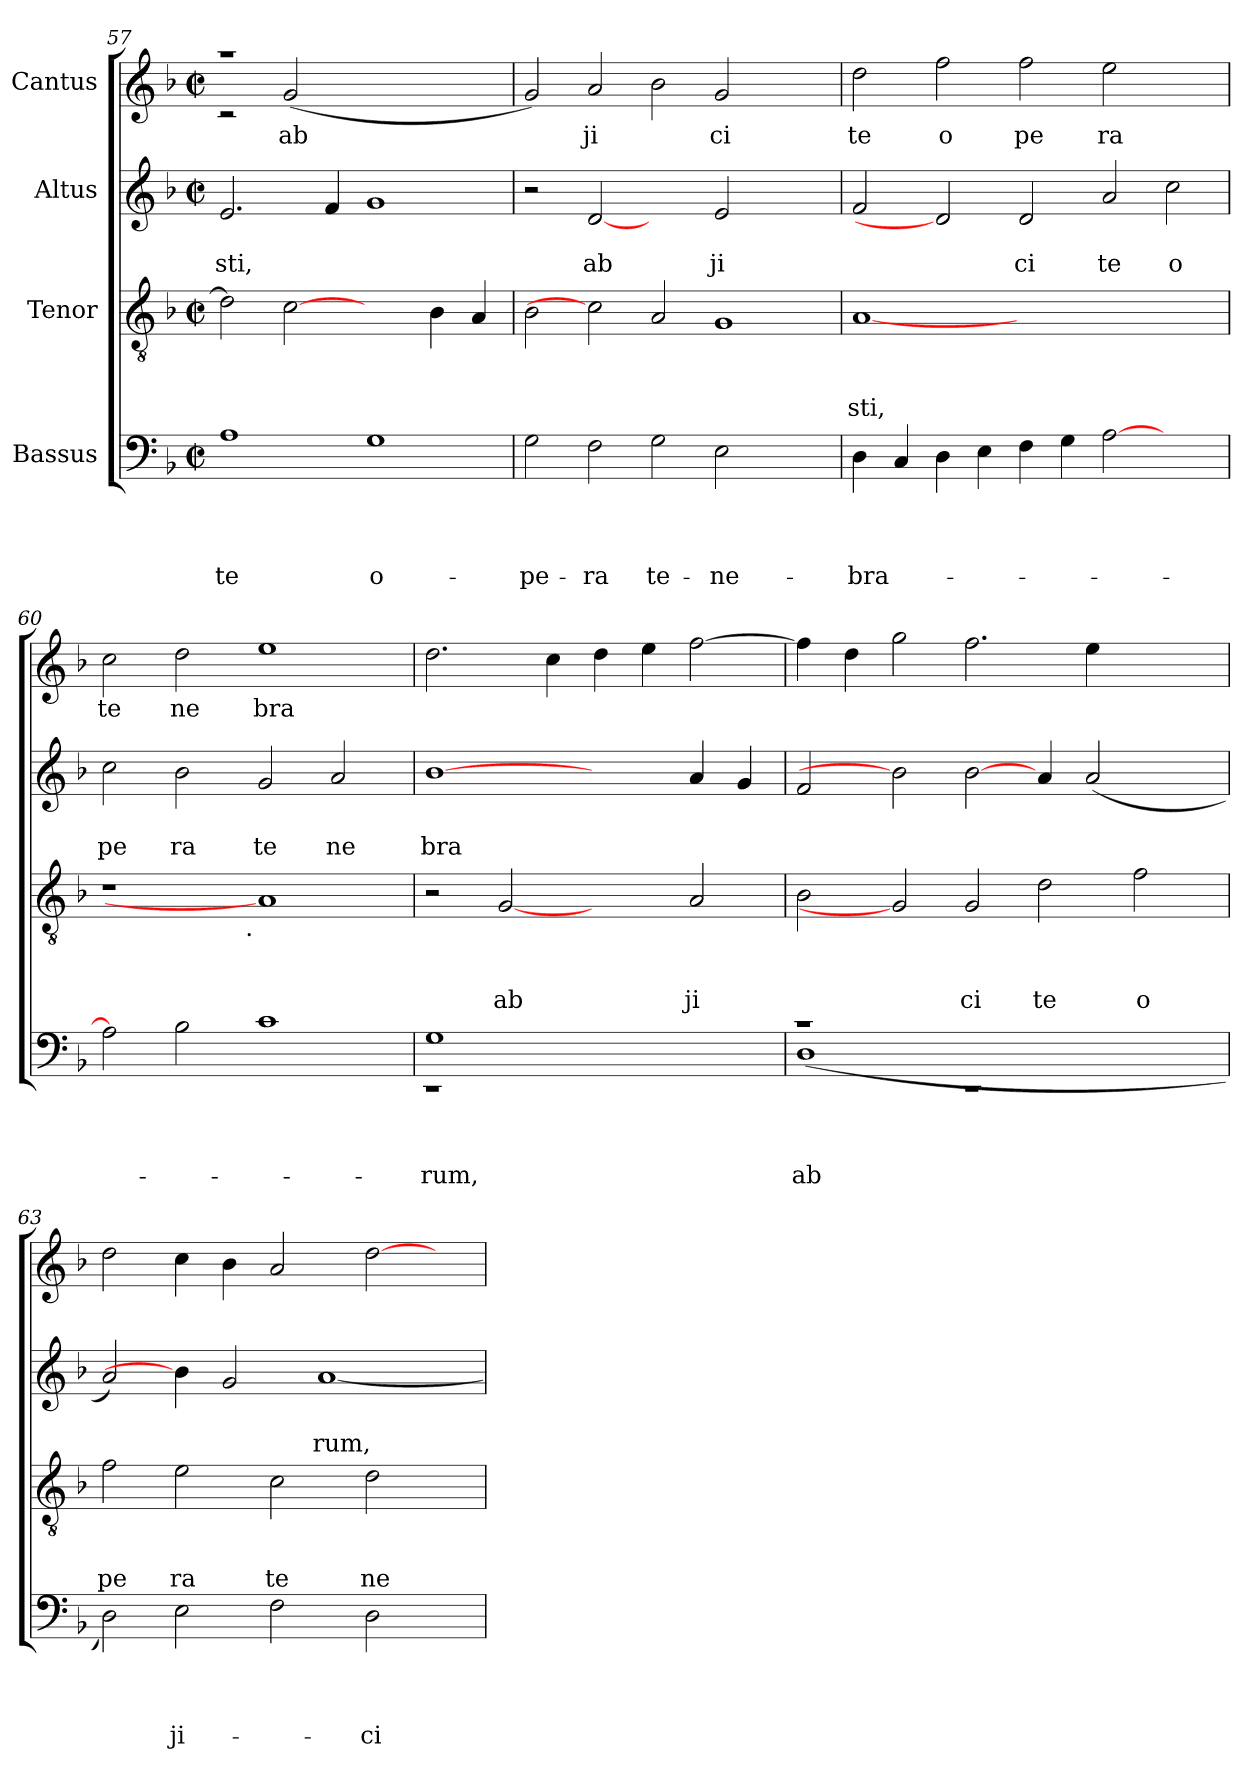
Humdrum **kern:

**kern	**text	**text	**text	**text	**kern	**text	**text	**text	**kern	**text	**text	**kern	**text
*part4	*part4	*part4	*part4	*part4	*part3	*part3	*part3	*part3	*part2	*part2	*part2	*part1	*part1
*staff4	*staff4	*staff4	*staff4	*staff4	*staff3	*staff3	*staff3	*staff3	*staff2	*staff2	*staff2	*staff1	*staff1
*I"Bassus	*	*	*	*	*I"Tenor	*	*	*	*I"Altus	*	*	*I"Cantus	*
*clefF4	*	*	*	*	*clefGv2	*	*	*	*clefG2	*	*	*clefG2	*
*k[b-]	*	*	*	*	*k[b-]	*	*	*	*k[b-]	*	*	*k[b-]	*
*F:	*	*	*	*	*F:	*	*	*	*F:	*	*	*F:	*
*M2/2	*	*	*	*	*M2/2	*	*	*	*M2/2	*	*	*M2/2	*
*met(c|)	*	*	*	*	*met(c|)	*	*	*	*met(c|)	*	*	*met(c|)	*
=57	=57	=57	=57	=57	=57	=57	=57	=57	=57	=57	=57	=57	=57
!	!	!	!	!LO:LY:b	!	!	!	!	!	!	!LO:LY:b	!	!
*	*	*	*	*	*	*	*	*	*	*	*	*^	*
1A	.	.	.	-te	2d\]	.	.	.	2.e/	.	-sti,	1raa	2rc	.
!	!	!	!	!	!	!	!	!	!	!	!	!	!	!LO:LY:b
.	.	.	.	.	[2c	.	.	.	.	.	.	.	(<2g/	ab
.	.	.	.	.	.	.	.	.	4f/	.	.	.	.	.
!	!	!	!	!LO:LY:b	!	!	!	!	!	!	!	!	!	!
1G	.	.	.	o-	2ryy	.	.	.	1g	.	.	1ryy	1ryy	.
.	.	.	.	.	4B-\	.	.	.	.	.	.	.	.	.
.	.	.	.	.	4A/	.	.	.	.	.	.	.	.	.
*	*	*	*	*	*	*	*	*	*	*	*	*v	*v	*
!!LO:LB:g=z
=58	=58	=58	=58	=58	=58	=58	=58	=58	=58	=58	=58	=58	=58
!	!	!	!	!LO:LY:b	!	!	!	!	!	!	!	!	!
2G\	.	.	.	-pe-	2B-\	.	.	.	2r	.	.	2g/)	.
!	!	!	!	!LO:LY:b	!	!	!	!	!	!	!LO:LY:b	!	!LO:LY:b
2F\	.	.	.	-ra	2c]	.	.	.	[2d	.	ab	2a/	ji
!	!	!	!	!LO:LY:b	!	!	!	!	!	!	!	!	!
2G\	.	.	.	te-	2A/	.	.	.	2ryy	.	.	2b-\	.
!	!	!	!	!LO:LY:b	!	!	!	!	!	!	!LO:LY:b	!	!LO:LY:b
2E\	.	.	.	-ne-	1G	.	.	.	2e/	.	ji	2g/	ci
2ryy	.	.	.	.	.	.	.	.	2ryy	.	.	2ryy	.
=59	=59	=59	=59	=59	=59	=59	=59	=59	=59	=59	=59	=59	=59
!	!	!	!	!LO:LY:b	!	!	!	!LO:LY:b	!	!	!	!	!LO:LY:b
4D\	.	.	.	-bra-	[1A	.	.	sti,	2f/	.	.	2dd\	te
4C/	.	.	.	.	.	.	.	.	.	.	.	.	.
!	!	!	!	!	!	!	!	!	!	!	!	!	!LO:LY:b
4D\	.	.	.	.	.	.	.	.	2d]	.	.	2ff\	o
4E\	.	.	.	.	.	.	.	.	.	.	.	.	.
!	!	!	!	!	!	!	!	!	!	!	!LO:LY:b	!	!LO:LY:b
4F\	.	.	.	.	1.ryy	.	.	.	2d/	.	ci	2ff\	pe
4G\	.	.	.	.	.	.	.	.	.	.	.	.	.
!	!	!	!	!	!	!	!	!	!	!	!LO:LY:b	!	!LO:LY:b
[>2A\	.	.	.	.	.	.	.	.	2a/	.	te	2ee\	ra
!	!	!	!	!	!	!	!	!	!	!	!LO:LY:b	!	!
2ryy	.	.	.	.	.	.	.	.	2cc\	.	o	2ryy	.
=60	=60	=60	=60	=60	=60	=60	=60	=60	=60	=60	=60	=60	=60
!	!	!	!	!	!	!	!	!	!	!	!LO:LY:b	!	!LO:LY:b
*	*	*	*	*	*^	*	*	*	*	*	*	*	*
2A\]	.	.	.	.	1r	2ryy	.	.	.	2cc\	.	pe	2cc\	te
!	!	!	!	!	!	!	!	!	!	!	!	!LO:LY:b	!	!LO:LY:b
2B-\	.	.	.	.	.	4...ryy	.	.	.	2b-\	.	ra	2dd\	ne
!	!	!	!	!	!	!LO:TX:b:t=.	!	!	!	!	!	!	!	!
.	.	.	.	.	.	1ryy	.	.	.	.	.	.	.	.
!	!	!	!	!	!	!	!	!	!	!	!	!LO:LY:b	!	!LO:LY:b
1c	.	.	.	.	1A]	.	.	.	.	2g/	.	te	1ee	bra
!	!	!	!	!	!	!	!	!	!	!	!	!LO:LY:b	!	!
.	.	.	.	.	.	.	.	.	.	2a/	.	ne	.	.
.	.	.	.	.	.	32ryy	.	.	.	.	.	.	.	.
=61	=61	=61	=61	=61	=61	=61	=61	=61	=61	=61	=61	=61	=61	=61
!	!	!	!	!LO:LY:b	!	!	!	!	!	!	!	!LO:LY:b	!	!
*^	*	*	*	*	*v	*v	*	*	*	*	*	*	*	*
1G	1rEE	.	.	.	-rum,	2r	.	.	.	[1b-	.	bra	2.dd\	.
!	!	!	!	!	!	!	!	!	!LO:LY:b	!	!	!	!	!
.	.	.	.	.	.	[2G	.	.	ab	.	.	.	.	.
.	.	.	.	.	.	.	.	.	.	.	.	.	4cc\	.
1ryy	1ryy	.	.	.	.	2ryy	.	.	.	2ryy	.	.	4dd\	.
.	.	.	.	.	.	.	.	.	.	.	.	.	4ee\	.
!	!	!	!	!	!	!	!	!	!LO:LY:b	!	!	!	!	!
.	.	.	.	.	.	2A/	.	.	ji	4a/	.	.	[>2ff\	.
.	.	.	.	.	.	.	.	.	.	4g/	.	.	.	.
=62	=62	=62	=62	=62	=62	=62	=62	=62	=62	=62	=62	=62	=62	=62
!	!	!	!	!	!LO:LY:b	!	!	!	!	!	!	!	!	!
1rc	(>1D	.	.	.	ab-	2B-\	.	.	.	2f/	.	.	4ff\]	.
.	.	.	.	.	.	.	.	.	.	.	.	.	4dd\	.
.	.	.	.	.	.	2G]	.	.	.	2b-]	.	.	2gg\	.
!	!	!	!	!	!	!	!	!	!LO:LY:b	!	!	!	!	!
2ryy	1rEE	.	.	.	.	2G/	.	.	ci	[2b-\	.	.	2.ff\	.
!	!	!	!	!	!	!	!	!	!LO:LY:b	!	!	!	!	!
1ryy	.	.	.	.	.	2d\	.	.	te	4a/	.	.	.	.
.	.	.	.	.	.	.	.	.	.	(<2a/	.	.	4ee\	.
!	!	!	!	!	!	!	!	!	!LO:LY:b	!	!	!	!	!
.	2ryy	.	.	.	.	2f\	.	.	o	.	.	.	2ryy	.
.	.	.	.	.	.	.	.	.	.	4ryy	.	.	.	.
*v	*v	*	*	*	*	*	*	*	*	*	*	*	*	*
=63	=63	=63	=63	=63	=63	=63	=63	=63	=63	=63	=63	=63	=63
!	!	!	!	!	!	!	!	!LO:LY:b	!	!	!	!	!
2D\)	.	.	.	.	2f\	.	.	pe	2a/)	.	.	2dd\	.
!	!	!	!	!LO:LY:b	!	!	!	!LO:LY:b	!	!	!	!	!
2E\	.	.	.	-ji-	2e\	.	.	ra	4b-\]	.	.	4cc\	.
.	.	.	.	.	.	.	.	.	2g/	.	.	4b-\	.
!	!	!	!	!	!	!	!	!LO:LY:b	!	!	!	!	!
2F\	.	.	.	.	2c\	.	.	te	.	.	.	2a/	.
!	!	!	!	!	!	!	!	!	!	!	!LO:LY:b	!	!
.	.	.	.	.	.	.	.	.	[<1a	.	rum,	.	.
!	!	!	!	!LO:LY:b	!	!	!	!LO:LY:b	!	!	!	!	!
2D\	.	.	.	-ci-	2d\	.	.	ne	.	.	.	[<2dd\	.
4ryy	.	.	.	.	4ryy	.	.	.	.	.	.	4ryy	.
=	=	=	=	=	=	=	=	=	=	=	=	=	=
*-	*-	*-	*-	*-	*-	*-	*-	*-	*-	*-	*-	*-	*-
